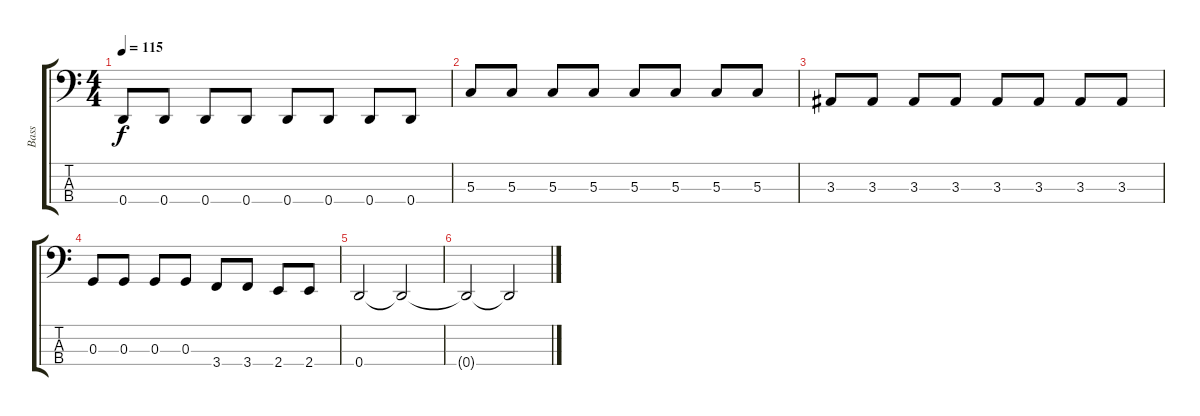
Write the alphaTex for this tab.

\track ("Bass" "Bass") {instrument electricbasspick}
\staff {score tabs}
\tuning (F2 C2 G1 D1) {hide}
\ts (4 4)
\tempo 115
\clef f4
\ks c
0.4.8{dy f} 0.4.8 0.4.8 0.4.8 0.4.8 0.4.8 0.4.8 0.4.8 |
5.3.8 5.3.8 5.3.8 5.3.8 5.3.8 5.3.8 5.3.8 5.3.8 |
3.3.8 3.3.8 3.3.8 3.3.8 3.3.8 3.3.8 3.3.8 3.3.8 |
0.3.8 0.3.8 0.3.8 0.3.8 3.4.8 3.4.8 2.4.8 2.4.8 |
0.4.2 0.4{t}.2 |
0.4{t}.2 0.4{t}.2
